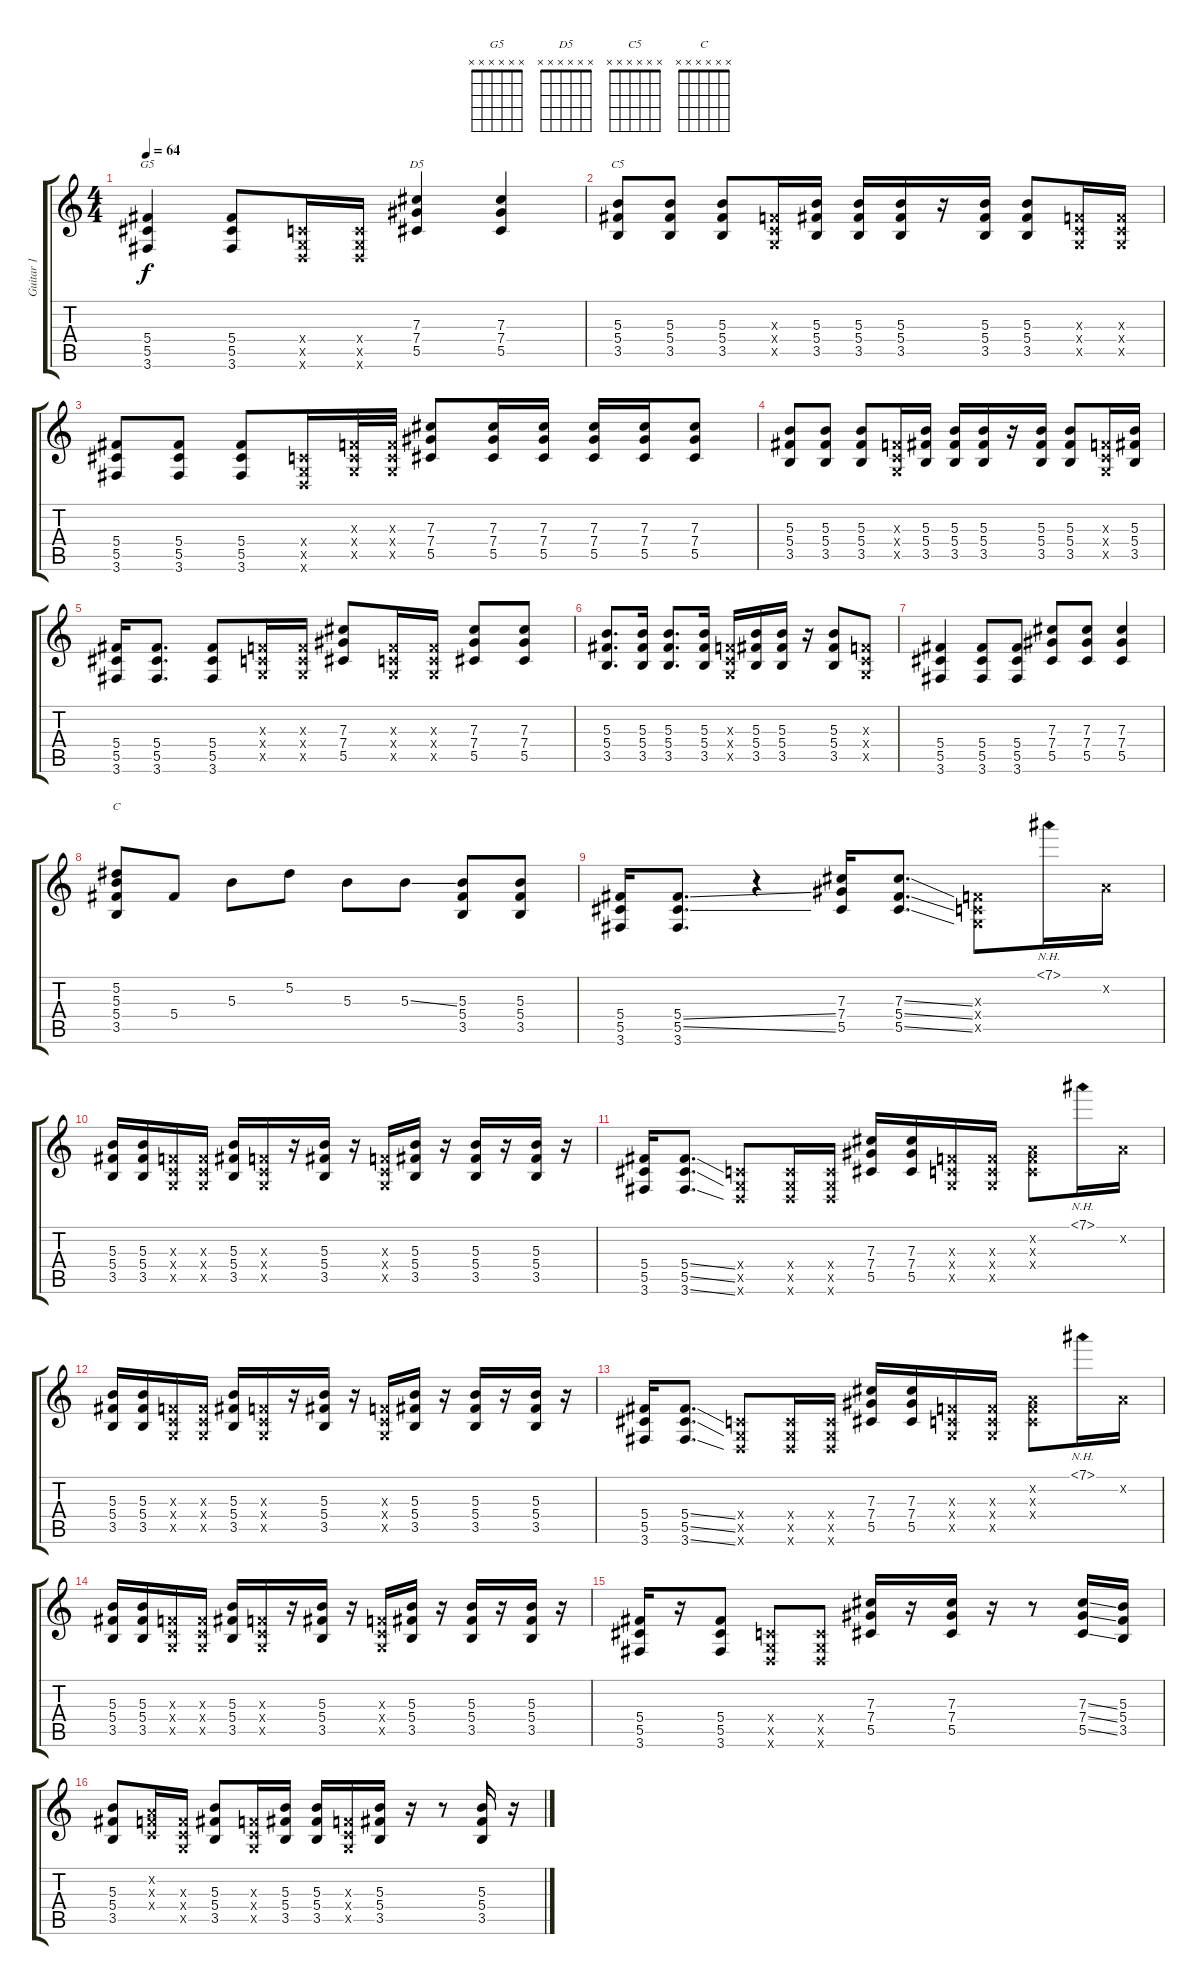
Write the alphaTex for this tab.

\track ("Guitar 1" "Guitar 1") {instrument acousticguitarsteel}
\staff {score tabs}
\tuning (Eb4 Bb3 Gb3 Db3 Ab2 Eb2) {hide}
\chord ("G5" x x x x x x)
\chord ("D5" x x x x x x)
\chord ("C5" x x x x x x)
\chord ("C" x x x x x x)
\ts (4 4)
\tempo 64
\clef g2
\ks c
(5.4 5.5 3.6).4{ch "G5" dy f} (5.4 5.5 3.6).8 (-1.4{x} -1.5{x} -1.6{x}).16 (-1.4{x} -1.5{x} -1.6{x}).16 (7.3 7.4 5.5).4{ch "D5"} (7.3 7.4 5.5).4 |
(5.3 5.4 3.5).8{ch "C5"} (5.3 5.4 3.5).8 (5.3 5.4 3.5).8 (-1.3{x} -1.4{x} -1.5{x}).16 (5.3 5.4 3.5).16 (5.3 5.4 3.5).16 (5.3 5.4 3.5).16 r.16 (5.3 5.4 3.5).16 (5.3 5.4 3.5).8 (-1.3{x} -1.4{x} -1.5{x}).16 (-1.3{x} -1.4{x} -1.5{x}).16 |
(5.4 5.5 3.6).8 (5.4 5.5 3.6).8 (5.4 5.5 3.6).8 (-1.4{x} -1.5{x} -1.6{x}).16 (-1.3{x} -1.4{x} -1.5{x}).32 (-1.3{x} -1.4{x} -1.5{x}).32 (7.3 7.4 5.5).8 (7.3 7.4 5.5).16 (7.3 7.4 5.5).16 (7.3 7.4 5.5).16 (7.3 7.4 5.5).16 (7.3 7.4 5.5).8 |
(5.3 5.4 3.5).8 (5.3 5.4 3.5).8 (5.3 5.4 3.5).8 (-1.3{x} -1.4{x} -1.5{x}).16 (5.3 5.4 3.5).16 (5.3 5.4 3.5).16 (5.3 5.4 3.5).16 r.16 (5.3 5.4 3.5).16 (5.3 5.4 3.5).8 (-1.3{x} -1.4{x} -1.5{x}).16 (5.3 5.4 3.5).16 |
(5.4 5.5 3.6).16 (5.4 5.5 3.6).8{d} (5.4 5.5 3.6).8 (-1.3{x} -1.4{x} -1.5{x}).16 (-1.3{x} -1.4{x} -1.5{x}).16 (7.3 7.4 5.5).8 (-1.3{x} -1.4{x} -1.5{x}).16 (-1.3{x} -1.4{x} -1.5{x}).16 (7.3 7.4 5.5).8 (7.3 7.4 5.5).8 |
(5.3 5.4 3.5).8{d} (5.3 5.4 3.5).16 (5.3 5.4 3.5).8{d} (5.3 5.4 3.5).16 (-1.3{x} -1.4{x} -1.5{x}).16 (5.3 5.4 3.5).16 (5.3 5.4 3.5).16 r.16 (5.3 5.4 3.5).8 (-1.3{x} -1.4{x} -1.5{x}).8 |
(5.4 5.5 3.6).4 (5.4 5.5 3.6).8 (5.4 5.5 3.6).8 (7.3 7.4 5.5).8 (7.3 7.4 5.5).8 (7.3 7.4 5.5).4 |
(5.2 5.3 5.4 3.5).8{ch "C"} 5.4.8 5.3.8 5.2.8 5.3.8 5.3{ss}.8 (5.3 5.4 3.5).8 (5.3 5.4 3.5).8 |
(5.4 5.5 3.6).16 (5.4{ss} 5.5{ss} 3.6).8{d} r.4 (7.3 7.4 5.5).16 (7.3{ss} 5.4{ss} 5.5{ss}).8{d} (-1.3{x} -1.4{x} -1.5{x}).8 7.1{nh}.16 -1.2{x}.16 |
(5.3 5.4 3.5).16 (5.3 5.4 3.5).16 (-1.3{x} -1.4{x} -1.5{x}).16 (-1.3{x} -1.4{x} -1.5{x}).16 (5.3 5.4 3.5).16 (-1.3{x} -1.4{x} -1.5{x}).16 r.16 (5.3 5.4 3.5).16 r.16 (-1.3{x} -1.4{x} -1.5{x}).16 (5.3 5.4 3.5).16 r.16 (5.3 5.4 3.5).16 r.16 (5.3 5.4 3.5).16 r.16 |
(5.4 5.5 3.6).16 (5.4{ss} 5.5{ss} 3.6{ss}).8{d} (-1.4{x} -1.5{x} -1.6{x}).8 (-1.4{x} -1.5{x} -1.6{x}).16 (-1.4{x} -1.5{x} -1.6{x}).16 (7.3 7.4 5.5).16 (7.3 7.4 5.5).16 (-1.3{x} -1.4{x} -1.5{x}).16 (-1.3{x} -1.4{x} -1.5{x}).16 (-1.2{x} -1.3{x} -1.4{x}).8 7.1{nh}.16 -1.2{x}.16 |
(5.3 5.4 3.5).16 (5.3 5.4 3.5).16 (-1.3{x} -1.4{x} -1.5{x}).16 (-1.3{x} -1.4{x} -1.5{x}).16 (5.3 5.4 3.5).16 (-1.3{x} -1.4{x} -1.5{x}).16 r.16 (5.3 5.4 3.5).16 r.16 (-1.3{x} -1.4{x} -1.5{x}).16 (5.3 5.4 3.5).16 r.16 (5.3 5.4 3.5).16 r.16 (5.3 5.4 3.5).16 r.16 |
(5.4 5.5 3.6).16 (5.4{ss} 5.5{ss} 3.6{ss}).8{d} (-1.4{x} -1.5{x} -1.6{x}).8 (-1.4{x} -1.5{x} -1.6{x}).16 (-1.4{x} -1.5{x} -1.6{x}).16 (7.3 7.4 5.5).16 (7.3 7.4 5.5).16 (-1.3{x} -1.4{x} -1.5{x}).16 (-1.3{x} -1.4{x} -1.5{x}).16 (-1.2{x} -1.3{x} -1.4{x}).8 7.1{nh}.16 -1.2{x}.16 |
(5.3 5.4 3.5).16 (5.3 5.4 3.5).16 (-1.3{x} -1.4{x} -1.5{x}).16 (-1.3{x} -1.4{x} -1.5{x}).16 (5.3 5.4 3.5).16 (-1.3{x} -1.4{x} -1.5{x}).16 r.16 (5.3 5.4 3.5).16 r.16 (-1.3{x} -1.4{x} -1.5{x}).16 (5.3 5.4 3.5).16 r.16 (5.3 5.4 3.5).16 r.16 (5.3 5.4 3.5).16 r.16 |
(5.4 5.5 3.6).16 r.16 (5.4 5.5 3.6).8 (-1.4{x} -1.5{x} -1.6{x}).8 (-1.4{x} -1.5{x} -1.6{x}).8 (7.3 7.4 5.5).16 r.16 (7.3 7.4 5.5).16 r.16 r.8 (7.3{ss} 7.4{ss} 5.5{ss}).16 (5.3 5.4 3.5).16 |
(5.3 5.4 3.5).8 (-1.2{x} -1.3{x} -1.4{x}).16 (-1.3{x} -1.4{x} -1.5{x}).16 (5.3 5.4 3.5).8 (-1.3{x} -1.4{x} -1.5{x}).16 (5.3 5.4 3.5).16 (5.3 5.4 3.5).16 (-1.3{x} -1.4{x} -1.5{x}).16 (5.3 5.4 3.5).16 r.16 r.8 (5.3 5.4 3.5).16 r.16
